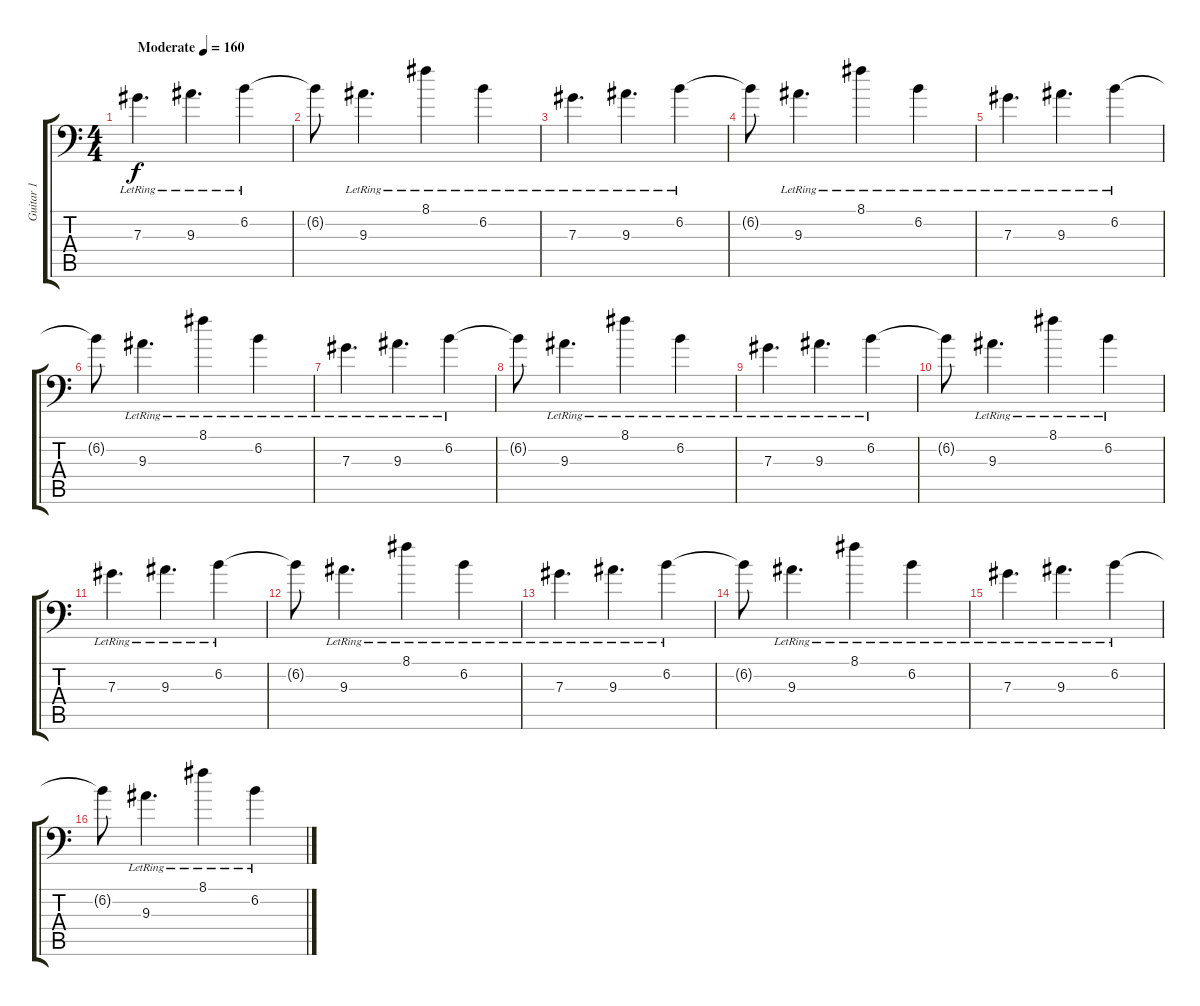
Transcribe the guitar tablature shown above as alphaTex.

\track ("Guitar 1" "Guitar 1") {instrument distortionguitar}
\staff {score tabs}
\tuning (Bb3 F3 Db3 Ab2 Eb2 Ab1) {hide}
\ts (4 4)
\tempo (160 "Moderate")
\clef f4
\ks c
7.3{lr}.4{d dy f instrument electricguitarjazz} 9.3{lr}.4{d} 6.2{lr}.4 |
6.2{t}.8 9.3{lr}.4{d} 8.1{lr}.4 6.2{lr}.4 |
7.3{lr}.4{d} 9.3{lr}.4{d} 6.2{lr}.4 |
6.2{t}.8 9.3{lr}.4{d} 8.1{lr}.4 6.2{lr}.4 |
7.3{lr}.4{d} 9.3{lr}.4{d} 6.2{lr}.4 |
6.2{t}.8 9.3{lr}.4{d} 8.1{lr}.4 6.2{lr}.4 |
7.3{lr}.4{d} 9.3{lr}.4{d} 6.2{lr}.4 |
6.2{t}.8 9.3{lr}.4{d} 8.1{lr}.4 6.2{lr}.4 |
7.3{lr}.4{d} 9.3{lr}.4{d} 6.2{lr}.4 |
6.2{t}.8 9.3{lr}.4{d} 8.1{lr}.4 6.2{lr}.4 |
7.3{lr}.4{d} 9.3{lr}.4{d} 6.2{lr}.4 |
6.2{t}.8 9.3{lr}.4{d} 8.1{lr}.4 6.2{lr}.4 |
7.3{lr}.4{d} 9.3{lr}.4{d} 6.2{lr}.4 |
6.2{t}.8 9.3{lr}.4{d} 8.1{lr}.4 6.2{lr}.4 |
7.3{lr}.4{d} 9.3{lr}.4{d} 6.2{lr}.4 |
6.2{t}.8 9.3{lr}.4{d} 8.1{lr}.4 6.2{lr}.4
